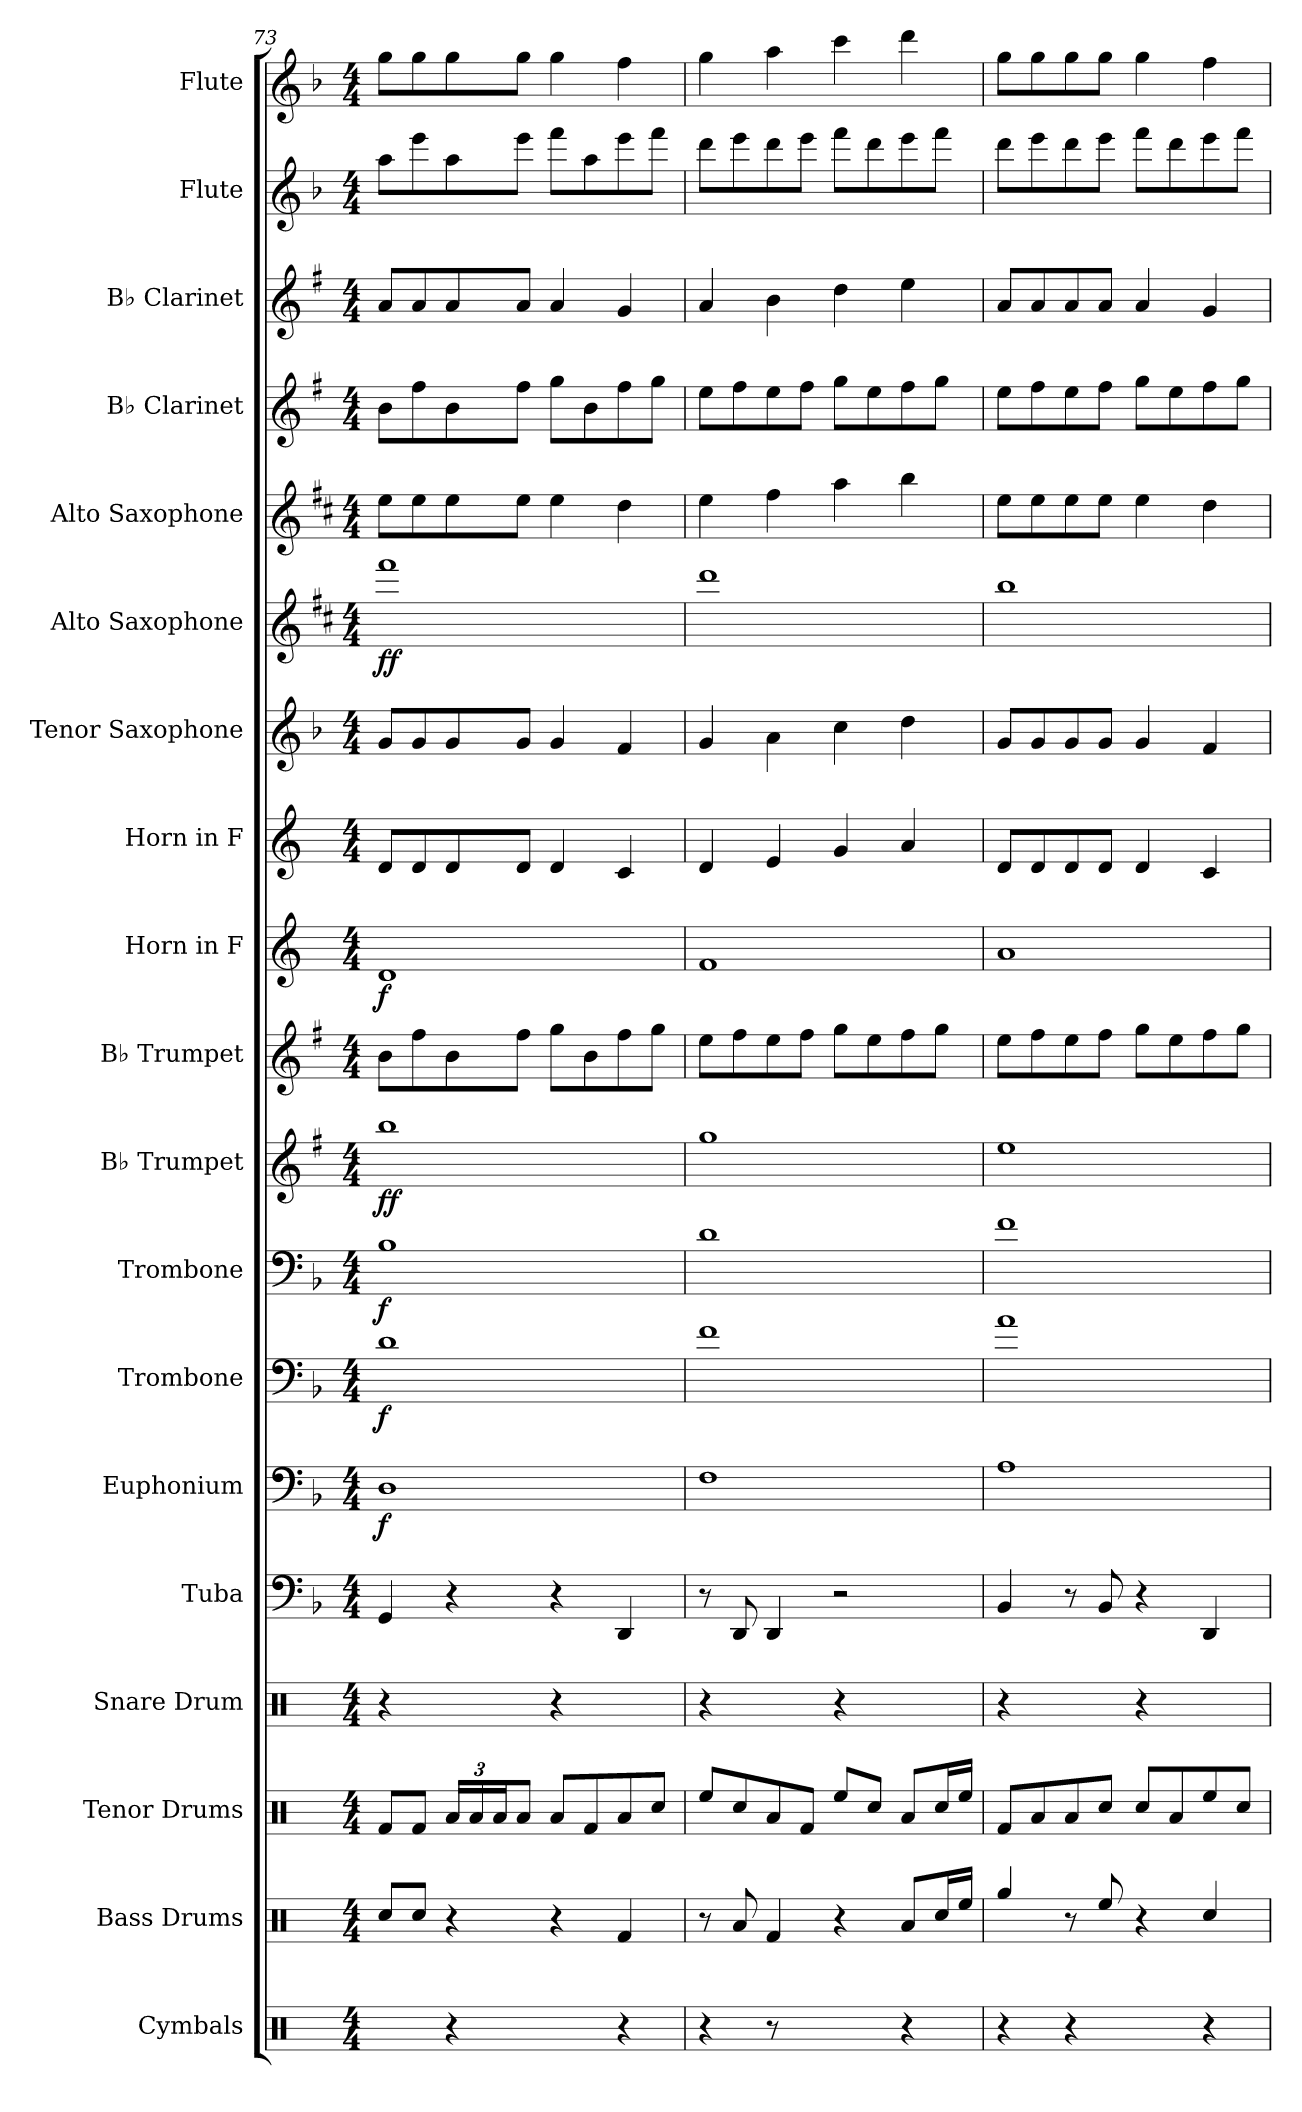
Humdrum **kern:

**kern	**kern	**kern	**kern	**kern	**kern	**dynam	**kern	**dynam	**kern	**dynam	**kern	**dynam	**kern	**kern	**dynam	**kern	**kern	**kern	**dynam	**kern	**kern	**kern	**kern	**kern
*part19	*part18	*part17	*part16	*part15	*part14	*part14	*part13	*part13	*part12	*part12	*part11	*part11	*part10	*part9	*part9	*part8	*part7	*part6	*part6	*part5	*part4	*part3	*part2	*part1
*staff19	*staff18	*staff17	*staff16	*staff15	*staff14	*staff14	*staff13	*staff13	*staff12	*staff12	*staff11	*staff11	*staff10	*staff9	*staff9	*staff8	*staff7	*staff6	*staff6	*staff5	*staff4	*staff3	*staff2	*staff1
*I"Cymbals	*I"Bass Drums	*I"Tenor Drums	*I"Snare Drum	*I"Tuba	*I"Euphonium	*	*I"Trombone	*	*I"Trombone	*	*I"B♭ Trumpet	*	*I"B♭ Trumpet	*I"Horn in F	*	*I"Horn in F	*I"Tenor Saxophone	*I"Alto Saxophone	*	*I"Alto Saxophone	*I"B♭ Clarinet	*I"B♭ Clarinet	*I"Flute	*I"Flute
*I'Cym.	*I'B.D.	*I'T.D.	*I'S.D.	*I'Tba.	*I'Euph.	*	*I'Tbn.	*	*I'Tbn.	*	*I'B♭ Tpt.	*	*I'B♭ Tpt.	*	*	*	*I'T. Sax.	*I'A. Sax.	*	*I'A. Sax.	*I'B♭ Cl.	*I'B♭ Cl.	*I'Fl.	*I'Fl.
*clefX	*clefX	*clefX	*clefX	*clefF4	*clefF4	*	*clefF4	*	*clefF4	*	*clefG2	*	*clefG2	*clefG2	*	*clefG2	*clefG2	*clefG2	*	*clefG2	*clefG2	*clefG2	*clefG2	*clefG2
*	*	*	*	*	*	*	*	*	*	*	*ITrd1c2	*	*ITrd1c2	*ITrd4c7	*	*ITrd4c7	*ITrd8c14	*ITrd5c9	*	*ITrd5c9	*ITrd1c2	*ITrd1c2	*	*
*k[]	*k[]	*k[]	*k[]	*k[b-]	*k[b-]	*	*k[b-]	*	*k[b-]	*	*k[b-]	*	*k[b-]	*k[b-]	*	*k[b-]	*k[b-]	*k[b-]	*	*k[b-]	*k[b-]	*k[b-]	*k[b-]	*k[b-]
*M4/4	*M4/4	*M4/4	*M4/4	*M4/4	*M4/4	*	*M4/4	*	*M4/4	*	*M4/4	*	*M4/4	*M4/4	*	*M4/4	*M4/4	*M4/4	*	*M4/4	*M4/4	*M4/4	*M4/4	*M4/4
=73	=73	=73	=73	=73	=73	=73	=73	=73	=73	=73	=73	=73	=73	=73	=73	=73	=73	=73	=73	=73	=73	=73	=73	=73
!	!	!	!	!	!	!LO:DY:b	!	!LO:DY:b	!	!LO:DY:b	!	!LO:DY:b	!	!	!LO:DY:b	!	!	!	!LO:DY:b	!	!	!	!	!
4R/	8Rcc/L	8Rf/L	4r	4GG/	1D	f	1d	f	1B-	f	1aa	ff	8a\L	1G	f	8G/L	8G/L	1aa	ff	8g\L	8a\L	8g/L	8aa\L	8gg\L
.	8Rcc/J	8Rf/J	.	.	.	.	.	.	.	.	.	.	8ee\	.	.	8G/	8G/	.	.	8g\	8ee\	8g/	8eee\	8gg\
*	*	*Xbrackettup	*	*	*	*	*	*	*	*	*	*	*	*	*	*	*	*	*	*	*	*	*	*
4r	4r	24Ra/LL	4R/	4r	.	.	.	.	.	.	.	.	8a\	.	.	8G/	8G/	.	.	8g\	8a\	8g/	8aa\	8gg\
.	.	24Ra/	.	.	.	.	.	.	.	.	.	.	.	.	.	.	.	.	.	.	.	.	.	.
.	.	24Ra/J	.	.	.	.	.	.	.	.	.	.	.	.	.	.	.	.	.	.	.	.	.	.
.	.	8Ra/J	.	.	.	.	.	.	.	.	.	.	8ee\J	.	.	8G/J	8G/J	.	.	8g\J	8ee\J	8g/J	8eee\J	8gg\J
4R/	4r	8Ra/L	4r	4r	.	.	.	.	.	.	.	.	8ff\L	.	.	4G/	4G/	.	.	4g\	8ff\L	4g/	8fff\L	4gg\
.	.	8Rf/	.	.	.	.	.	.	.	.	.	.	8a\	.	.	.	.	.	.	.	8a\	.	8aa\	.
4r	4Rf/	8Ra/	4R/	4DD/	.	.	.	.	.	.	.	.	8ee\	.	.	4F/	4F/	.	.	4f\	8ee\	4f/	8eee\	4ff\
.	.	8Rcc/J	.	.	.	.	.	.	.	.	.	.	8ff\J	.	.	.	.	.	.	.	8ff\J	.	8fff\J	.
!!LO:PB:g=z
=74	=74	=74	=74	=74	=74	=74	=74	=74	=74	=74	=74	=74	=74	=74	=74	=74	=74	=74	=74	=74	=74	=74	=74	=74
4r	8r	8Ree/L	4r	8r	1F	.	1f	.	1d	.	1ff	.	8dd\L	1B-	.	4G/	4G/	1ff	.	4g\	8dd\L	4g/	8ddd\L	4gg\
.	8Ra/	8Rcc/	.	8DD/	.	.	.	.	.	.	.	.	8ee\	.	.	.	.	.	.	.	8ee\	.	8eee\	.
8r	4Rf/	8Ra/	4R/	4DD/	.	.	.	.	.	.	.	.	8dd\	.	.	4A/	4A\	.	.	4a\	8dd\	4a\	8ddd\	4aa\
8R/	.	8Rf/J	.	.	.	.	.	.	.	.	.	.	8ee\J	.	.	.	.	.	.	.	8ee\J	.	8eee\J	.
4R/	4r	8Ree/L	4r	2r	.	.	.	.	.	.	.	.	8ff\L	.	.	4c/	4c\	.	.	4cc\	8ff\L	4cc\	8fff\L	4ccc\
.	.	8Rcc/J	.	.	.	.	.	.	.	.	.	.	8dd\	.	.	.	.	.	.	.	8dd\	.	8ddd\	.
4r	8Ra/L	8Ra/L	4R/	.	.	.	.	.	.	.	.	.	8ee\	.	.	4d/	4d\	.	.	4dd\	8ee\	4dd\	8eee\	4ddd\
.	16Rcc/L	16Rcc/L	.	.	.	.	.	.	.	.	.	.	8ff\J	.	.	.	.	.	.	.	8ff\J	.	8fff\J	.
.	16Ree/JJ	16Ree/JJ	.	.	.	.	.	.	.	.	.	.	.	.	.	.	.	.	.	.	.	.	.	.
=75	=75	=75	=75	=75	=75	=75	=75	=75	=75	=75	=75	=75	=75	=75	=75	=75	=75	=75	=75	=75	=75	=75	=75	=75
4r	4Rgg/	8Rf/L	4r	4BB-/	1A	.	1a	.	1f	.	1dd	.	8dd\L	1d	.	8G/L	8G/L	1dd	.	8g\L	8dd\L	8g/L	8ddd\L	8gg\L
.	.	8Ra/	.	.	.	.	.	.	.	.	.	.	8ee\	.	.	8G/	8G/	.	.	8g\	8ee\	8g/	8eee\	8gg\
4r	8r	8Ra/	4R/	8r	.	.	.	.	.	.	.	.	8dd\	.	.	8G/	8G/	.	.	8g\	8dd\	8g/	8ddd\	8gg\
.	8Ree/	8Rcc/J	.	8BB-/	.	.	.	.	.	.	.	.	8ee\J	.	.	8G/J	8G/J	.	.	8g\J	8ee\J	8g/J	8eee\J	8gg\J
4R/	4r	8Rcc/L	4r	4r	.	.	.	.	.	.	.	.	8ff\L	.	.	4G/	4G/	.	.	4g\	8ff\L	4g/	8fff\L	4gg\
.	.	8Ra/	.	.	.	.	.	.	.	.	.	.	8dd\	.	.	.	.	.	.	.	8dd\	.	8ddd\	.
4r	4Rcc/	8Ree/	4R/	4DD/	.	.	.	.	.	.	.	.	8ee\	.	.	4F/	4F/	.	.	4f\	8ee\	4f/	8eee\	4ff\
.	.	8Rcc/J	.	.	.	.	.	.	.	.	.	.	8ff\J	.	.	.	.	.	.	.	8ff\J	.	8fff\J	.
=	=	=	=	=	=	=	=	=	=	=	=	=	=	=	=	=	=	=	=	=	=	=	=	=
*-	*-	*-	*-	*-	*-	*-	*-	*-	*-	*-	*-	*-	*-	*-	*-	*-	*-	*-	*-	*-	*-	*-	*-	*-
